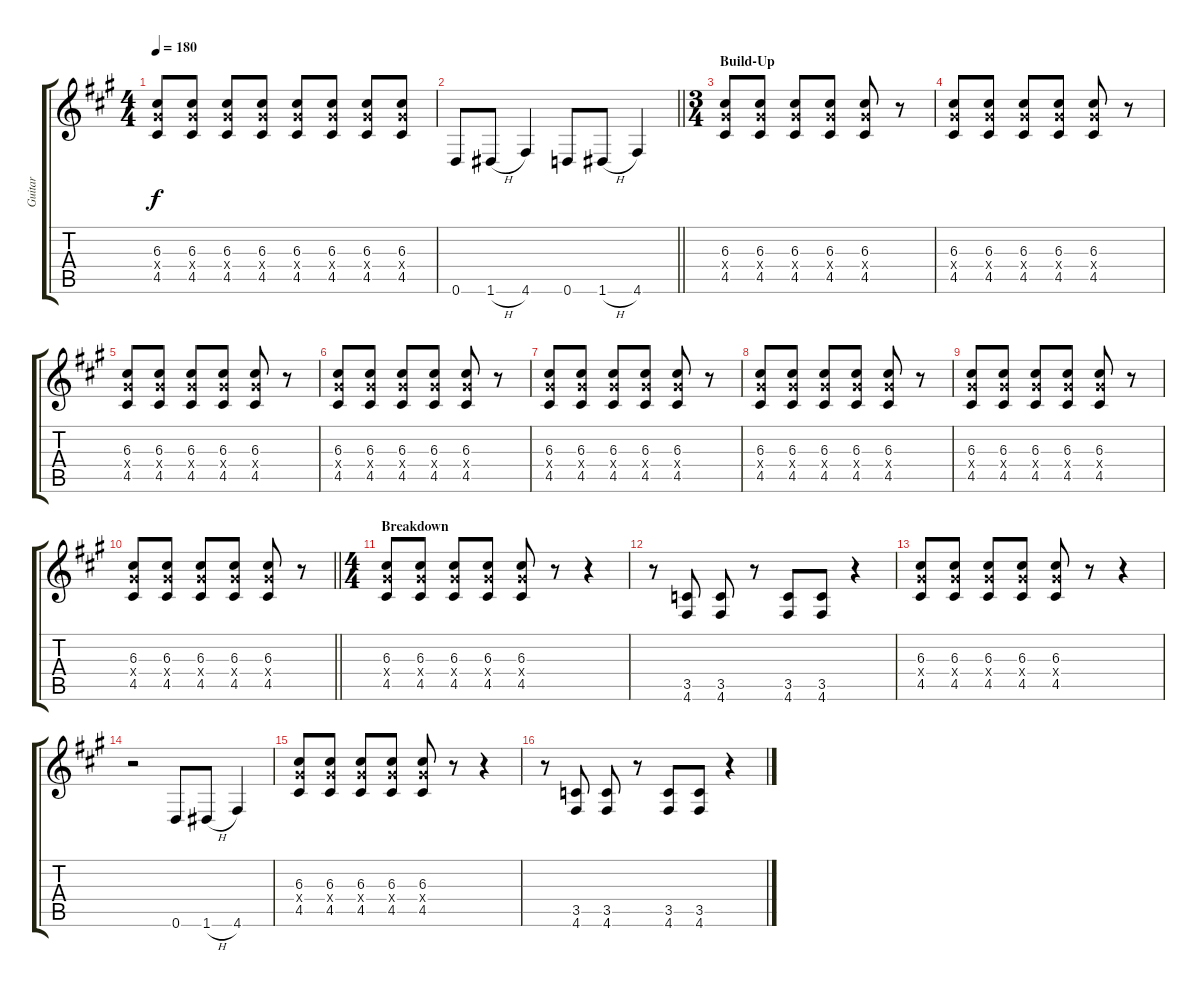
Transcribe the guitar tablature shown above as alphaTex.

\track ("Guitar" "Guitar") {instrument distortionguitar}
\staff {score tabs}
\tuning (E4 B3 G3 D3 A2 D2) {hide}
\ts (4 4)
\tempo 180
\clef g2
\ks f#minor
(6.3 6.4{x} 4.5).8{dy f} (6.3 6.4{x} 4.5).8 (6.3 6.4{x} 4.5).8 (6.3 6.4{x} 4.5).8 (6.3 6.4{x} 4.5).8 (6.3 6.4{x} 4.5).8 (6.3 6.4{x} 4.5).8 (6.3 6.4{x} 4.5).8 |
\barLineRight lightlight
0.6.8 1.6{h}.8 4.6.4 0.6.8 1.6{h}.8 4.6.4 |
\ts (3 4)
\section ("" "Build-Up")
(6.3 6.4{x} 4.5).8 (6.3 6.4{x} 4.5).8 (6.3 6.4{x} 4.5).8 (6.3 6.4{x} 4.5).8 (6.3 6.4{x} 4.5).8 r.8 |
(6.3 6.4{x} 4.5).8 (6.3 6.4{x} 4.5).8 (6.3 6.4{x} 4.5).8 (6.3 6.4{x} 4.5).8 (6.3 6.4{x} 4.5).8 r.8 |
(6.3 6.4{x} 4.5).8 (6.3 6.4{x} 4.5).8 (6.3 6.4{x} 4.5).8 (6.3 6.4{x} 4.5).8 (6.3 6.4{x} 4.5).8 r.8 |
(6.3 6.4{x} 4.5).8 (6.3 6.4{x} 4.5).8 (6.3 6.4{x} 4.5).8 (6.3 6.4{x} 4.5).8 (6.3 6.4{x} 4.5).8 r.8 |
(6.3 6.4{x} 4.5).8 (6.3 6.4{x} 4.5).8 (6.3 6.4{x} 4.5).8 (6.3 6.4{x} 4.5).8 (6.3 6.4{x} 4.5).8 r.8 |
(6.3 6.4{x} 4.5).8 (6.3 6.4{x} 4.5).8 (6.3 6.4{x} 4.5).8 (6.3 6.4{x} 4.5).8 (6.3 6.4{x} 4.5).8 r.8 |
(6.3 6.4{x} 4.5).8 (6.3 6.4{x} 4.5).8 (6.3 6.4{x} 4.5).8 (6.3 6.4{x} 4.5).8 (6.3 6.4{x} 4.5).8 r.8 |
\barLineRight lightlight
(6.3 6.4{x} 4.5).8 (6.3 6.4{x} 4.5).8 (6.3 6.4{x} 4.5).8 (6.3 6.4{x} 4.5).8 (6.3 6.4{x} 4.5).8 r.8 |
\ts (4 4)
\section ("" "Breakdown")
(6.3 6.4{x} 4.5).8 (6.3 6.4{x} 4.5).8 (6.3 6.4{x} 4.5).8 (6.3 6.4{x} 4.5).8 (6.3 6.4{x} 4.5).8 r.8 r.4 |
r.8 (3.5 4.6).8 (3.5 4.6).8 r.8 (3.5 4.6).8 (3.5 4.6).8 r.4 |
(6.3 6.4{x} 4.5).8 (6.3 6.4{x} 4.5).8 (6.3 6.4{x} 4.5).8 (6.3 6.4{x} 4.5).8 (6.3 6.4{x} 4.5).8 r.8 r.4 |
r.2 0.6.8 1.6{h}.8 4.6.4 |
(6.3 6.4{x} 4.5).8 (6.3 6.4{x} 4.5).8 (6.3 6.4{x} 4.5).8 (6.3 6.4{x} 4.5).8 (6.3 6.4{x} 4.5).8 r.8 r.4 |
r.8 (3.5 4.6).8 (3.5 4.6).8 r.8 (3.5 4.6).8 (3.5 4.6).8 r.4
